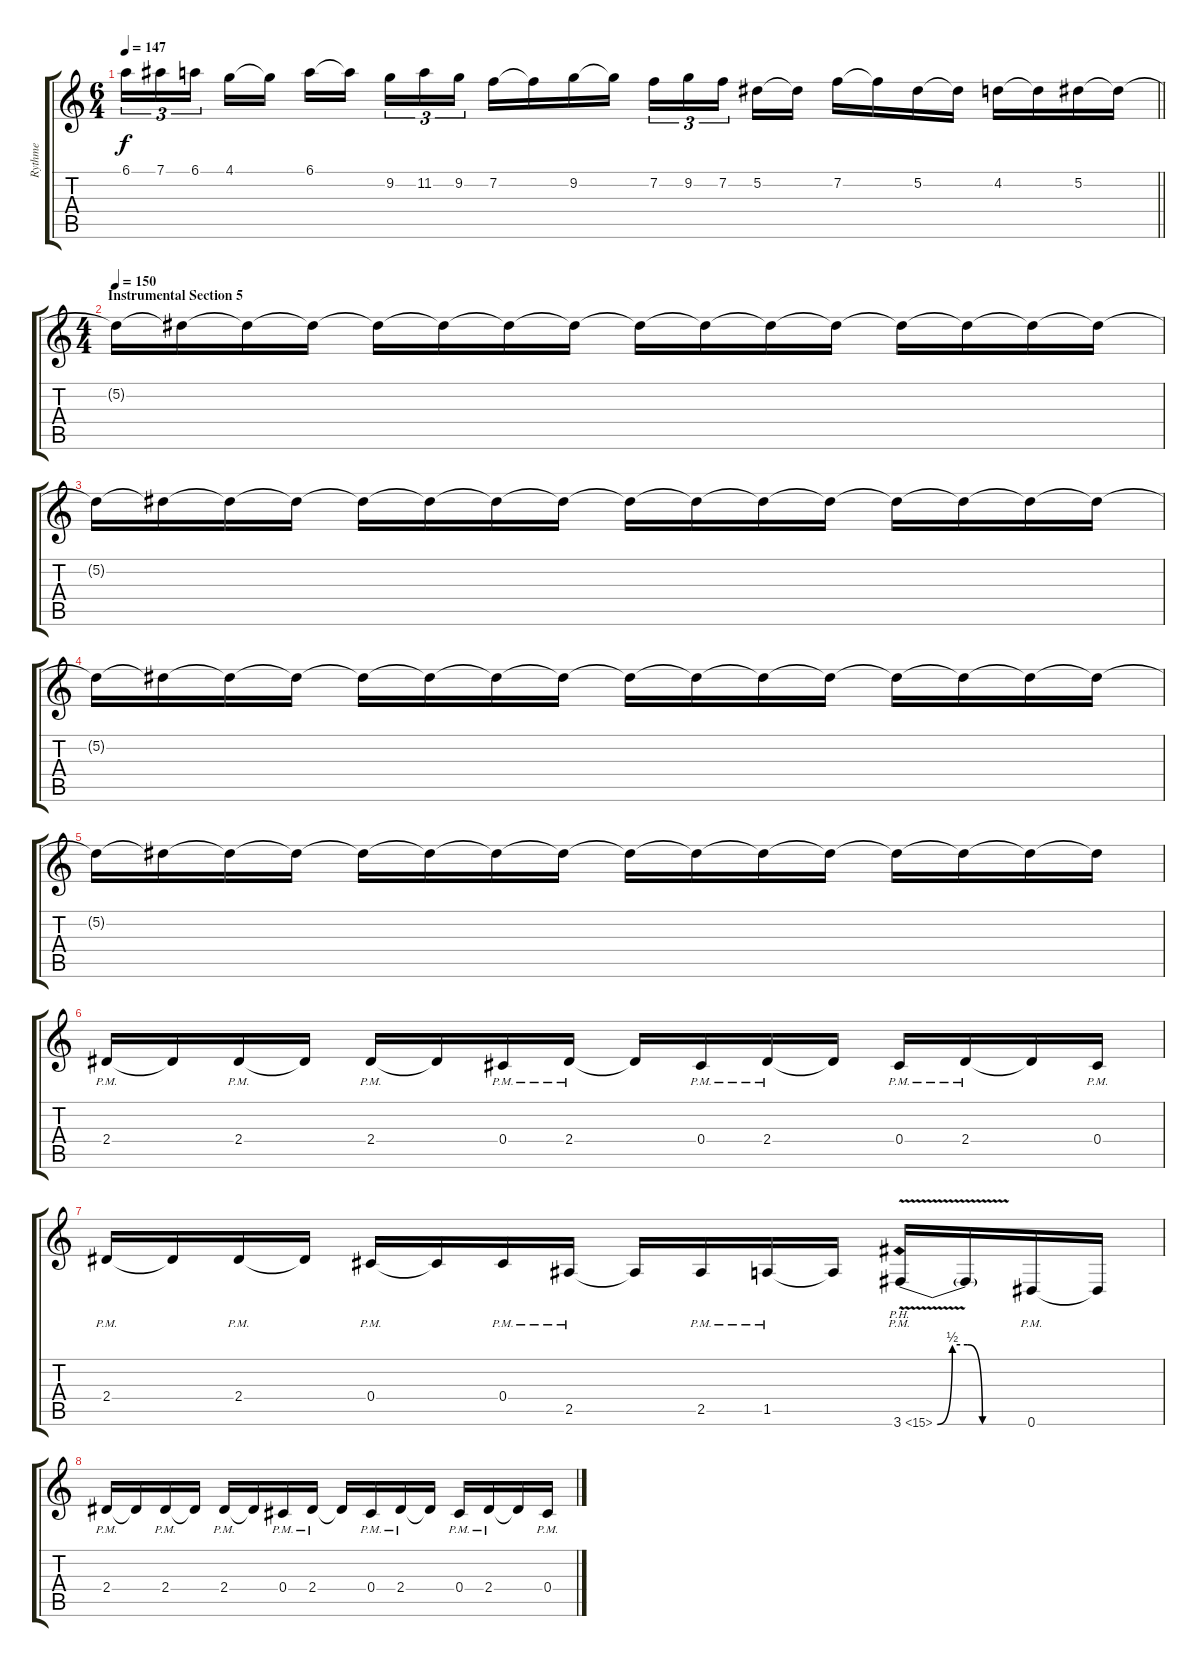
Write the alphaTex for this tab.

\track ("Rythme" "Rythme") {instrument electricguitarclean}
\staff {score tabs}
\tuning (Eb4 Bb3 Gb3 Db3 Ab2 Eb2) {hide}
\ts (6 4)
\tempo 147
\clef g2
\barLineRight lightlight
\ks c
6.1.16{tu (3 2) dy f} 7.1.16{tu (3 2)} 6.1.16{tu (3 2)} 4.1.16 4.1{t}.16 6.1.16 6.1{t}.16 9.2.16{tu (3 2)} 11.2.16{tu (3 2)} 9.2.16{tu (3 2)} 7.2.16 7.2{t}.16 9.2.16 9.2{t}.16 7.2.16{tu (3 2)} 9.2.16{tu (3 2)} 7.2.16{tu (3 2)} 5.2.16 5.2{t}.16 7.2.16 7.2{t}.16 5.2.16 5.2{t}.16 4.2.16 4.2{t}.16 5.2.16 5.2{t}.16 |
\ts (4 4)
\section ("" "Instrumental Section 5")
\tempo 150
5.2{t}.16 5.2{t}.16 5.2{t}.16 5.2{t}.16 5.2{t}.16 5.2{t}.16 5.2{t}.16 5.2{t}.16 5.2{t}.16 5.2{t}.16 5.2{t}.16 5.2{t}.16 5.2{t}.16 5.2{t}.16 5.2{t}.16 5.2{t}.16 |
5.2{t}.16 5.2{t}.16 5.2{t}.16 5.2{t}.16 5.2{t}.16 5.2{t}.16 5.2{t}.16 5.2{t}.16 5.2{t}.16 5.2{t}.16 5.2{t}.16 5.2{t}.16 5.2{t}.16 5.2{t}.16 5.2{t}.16 5.2{t}.16 |
5.2{t}.16 5.2{t}.16 5.2{t}.16 5.2{t}.16 5.2{t}.16 5.2{t}.16 5.2{t}.16 5.2{t}.16 5.2{t}.16 5.2{t}.16 5.2{t}.16 5.2{t}.16 5.2{t}.16 5.2{t}.16 5.2{t}.16 5.2{t}.16 |
5.2{t}.16 5.2{t}.16 5.2{t}.16 5.2{t}.16 5.2{t}.16 5.2{t}.16 5.2{t}.16 5.2{t}.16 5.2{t}.16 5.2{t}.16 5.2{t}.16 5.2{t}.16 5.2{t}.16 5.2{t}.16 5.2{t}.16 5.2{t}.16 |
2.4{pm}.16 2.4{t}.16 2.4{pm}.16 2.4{t}.16 2.4{pm}.16 2.4{t}.16 0.4{pm}.16 2.4{pm}.16 2.4{t}.16 0.4{pm}.16 2.4{pm}.16 2.4{t}.16 0.4{pm}.16 2.4{pm}.16 2.4{t}.16 0.4{pm}.16 |
2.4{pm}.16 2.4{t}.16 2.4{pm}.16 2.4{t}.16 0.4{pm}.16 0.4{t}.16 0.4{pm}.16 2.5{pm}.16 2.5{t}.16 2.5{pm}.16 1.5{pm}.16 1.5{t}.16 3.6{be (custom 0 0 10 2 20 2 30 0 60 0) ph 12 v pm}.16 3.6{t}.16 0.6{pm}.16 0.6{t}.16 |
2.4{pm}.16 2.4{t}.16 2.4{pm}.16 2.4{t}.16 2.4{pm}.16 2.4{t}.16 0.4{pm}.16 2.4{pm}.16 2.4{t}.16 0.4{pm}.16 2.4{pm}.16 2.4{t}.16 0.4{pm}.16 2.4{pm}.16 2.4{t}.16 0.4{pm}.16
